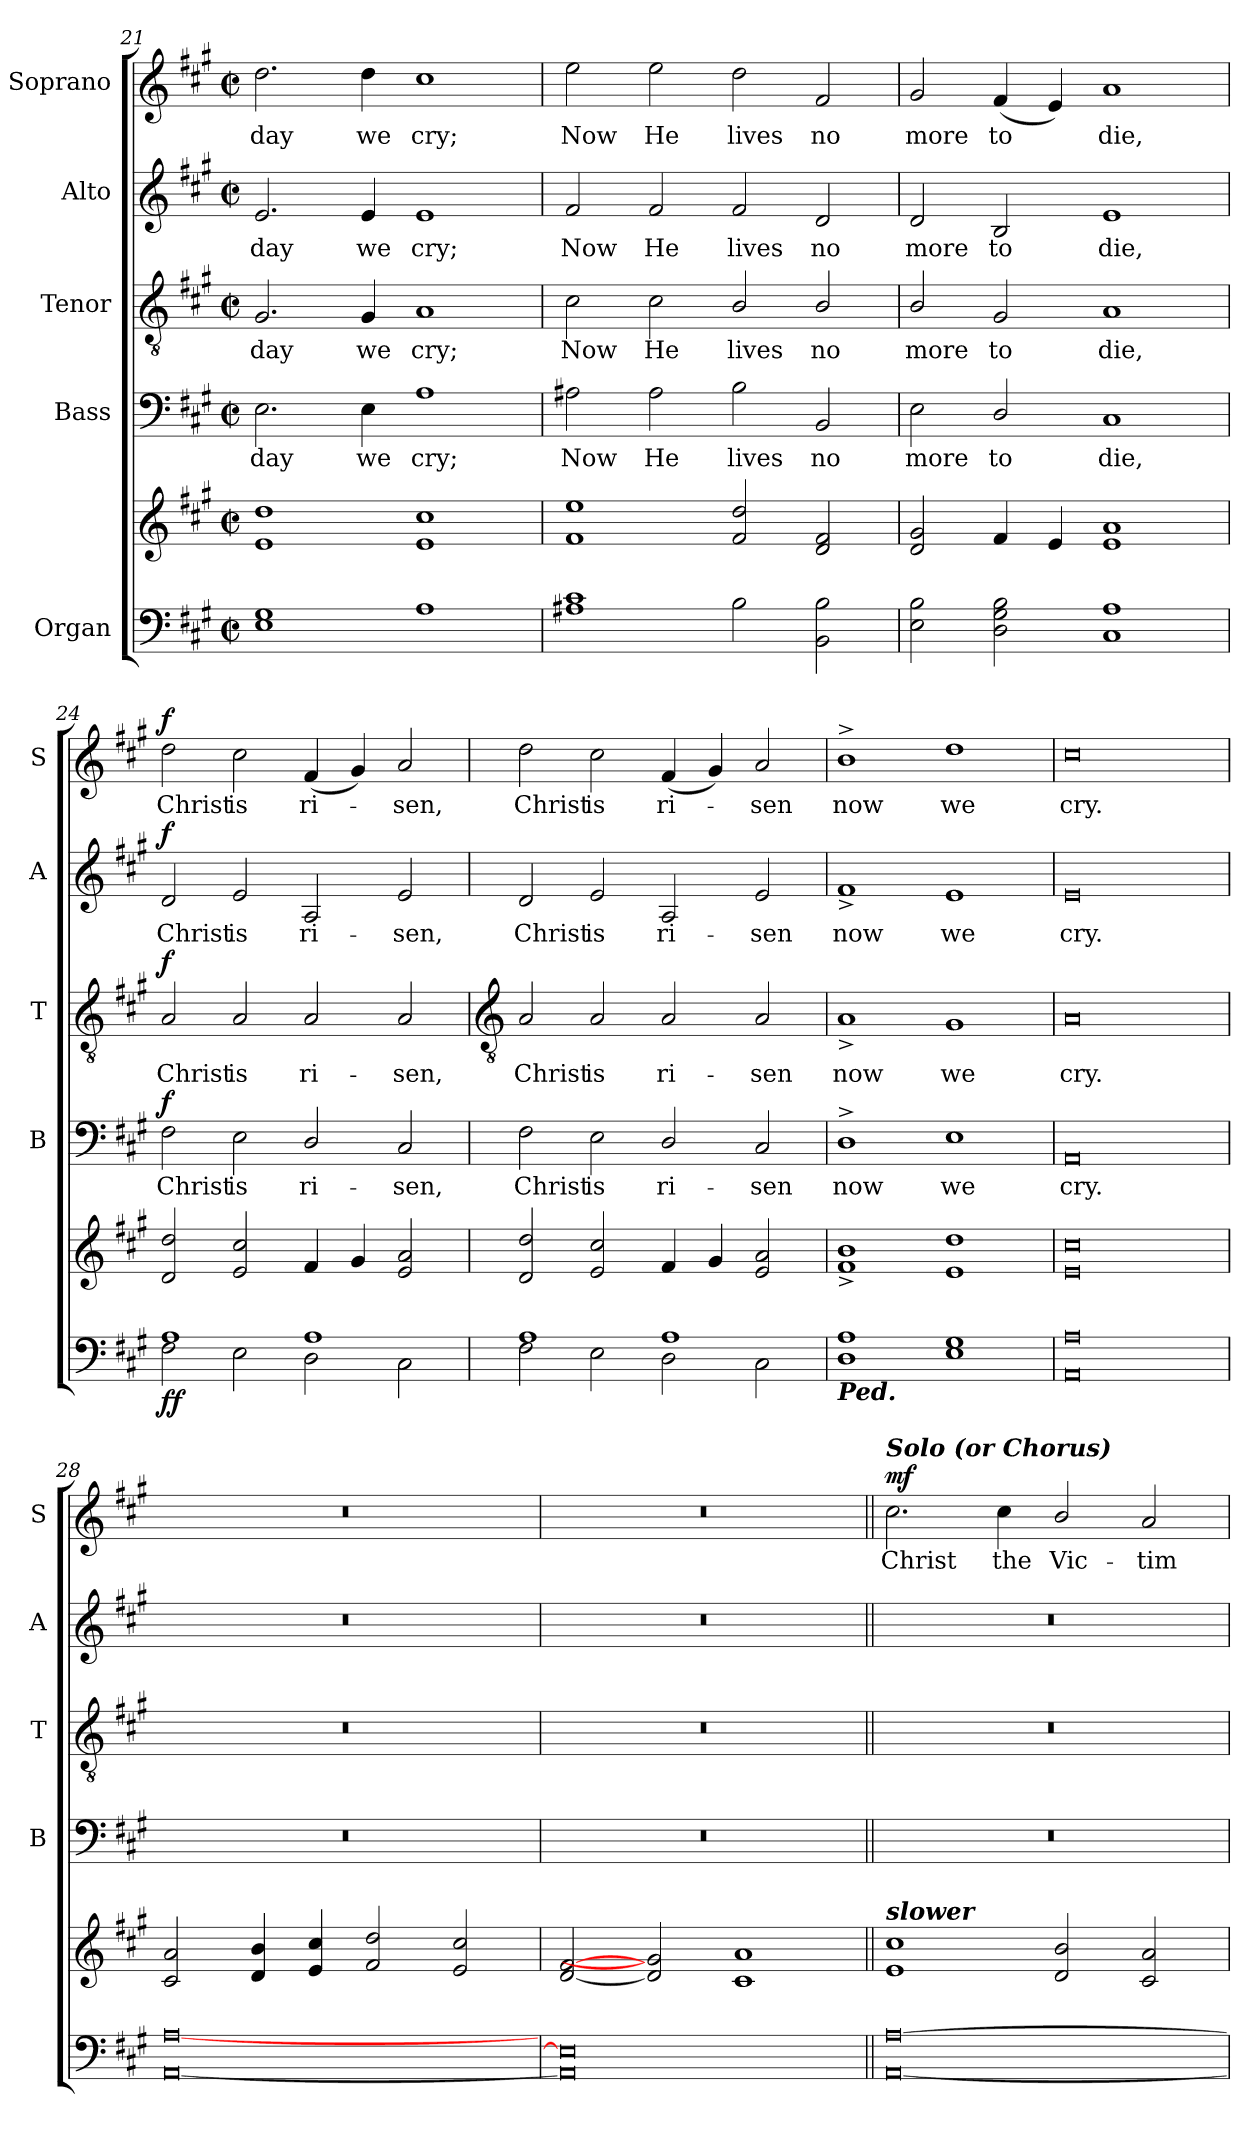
**kern	**kern	**dynam	**kern	**text	**dynam	**kern	**text	**dynam	**kern	**text	**dynam	**kern	**text	**dynam
*part5	*part5	*part5	*part4	*part4	*part4	*part3	*part3	*part3	*part2	*part2	*part2	*part1	*part1	*part1
*staff6	*staff5	*staff5/6	*staff4	*staff4	*staff4	*staff3	*staff3	*staff3	*staff2	*staff2	*staff2	*staff1	*staff1	*staff1
*I"Organ	*	*	*I"Bass	*	*	*I"Tenor	*	*	*I"Alto	*	*	*I"Soprano	*	*
*	*	*	*I'B	*	*	*I'T	*	*	*I'A	*	*	*I'S	*	*
*clefF4	*clefG2	*	*clefF4	*	*	*clefGv2	*	*	*clefG2	*	*	*clefG2	*	*
*k[f#c#g#]	*k[f#c#g#]	*	*k[f#c#g#]	*	*	*k[f#c#g#]	*	*	*k[f#c#g#]	*	*	*k[f#c#g#]	*	*
*A:	*A:	*	*A:	*	*	*A:	*	*	*A:	*	*	*A:	*	*
*M4/2	*M4/2	*	*M4/2	*	*	*M4/2	*	*	*M4/2	*	*	*M4/2	*	*
*met(c|)	*met(c|)	*	*met(c|)	*	*	*met(c|)	*	*	*met(c|)	*	*	*met(c|)	*	*
=21	=21	=21	=21	=21	=21	=21	=21	=21	=21	=21	=21	=21	=21	=21
*^	*	*	*	*	*	*	*	*	*	*	*	*	*	*
!	!	!	!	!	!LO:LY:b	!	!	!LO:LY:b	!	!	!LO:LY:b	!	!	!LO:LY:b	!
0ryy	1E\ 1G#\	1e 1dd	.	2.E	-day	.	2.G#	-day	.	2.e	-day	.	2.dd	-day	.
!	!	!	!	!	!LO:LY:b	!	!	!LO:LY:b	!	!	!LO:LY:b	!	!	!LO:LY:b	!
.	.	.	.	4E	we	.	4G#	we	.	4e	we	.	4dd	we	.
!	!	!	!	!	!LO:LY:b	!	!	!LO:LY:b	!	!	!LO:LY:b	!	!	!LO:LY:b	!
.	1A\	1e 1cc#	.	1A	cry;	.	1A	cry;	.	1e	cry;	.	1cc#	cry;	.
=22	=22	=22	=22	=22	=22	=22	=22	=22	=22	=22	=22	=22	=22	=22	=22
!	!	!	!	!	!LO:LY:b	!	!	!LO:LY:b	!	!	!LO:LY:b	!	!	!LO:LY:b	!
0ryy	1A#X\ 1c#\	1f# 1ee	.	2A#X	Now	.	2c#	Now	.	2f#	Now	.	2ee	Now	.
!	!	!	!	!	!LO:LY:b	!	!	!LO:LY:b	!	!	!LO:LY:b	!	!	!LO:LY:b	!
.	.	.	.	2A#	He	.	2c#	He	.	2f#	He	.	2ee	He	.
!	!	!	!	!	!LO:LY:b	!	!	!LO:LY:b	!	!	!LO:LY:b	!	!	!LO:LY:b	!
.	2B\	2f# 2dd	.	2B\	lives	.	2B/	lives	.	2f#	lives	.	2dd	lives	.
!	!	!	!	!	!LO:LY:b	!	!	!LO:LY:b	!	!	!LO:LY:b	!	!	!LO:LY:b	!
.	2BB\ 2B\	2d 2f#	.	2BB/	no	.	2B/	no	.	2d	no	.	2f#	no	.
=23	=23	=23	=23	=23	=23	=23	=23	=23	=23	=23	=23	=23	=23	=23	=23
!	!	!	!	!	!LO:LY:b	!	!	!LO:LY:b	!	!	!LO:LY:b	!	!	!LO:LY:b	!
0ryy	2E\ 2B\	2d 2g#	.	2E\	more	.	2B/	more	.	2d	more	.	2g#	more	.
!	!	!	!	!	!LO:LY:b	!	!	!LO:LY:b	!	!	!LO:LY:b	!	!	!LO:LY:b	!
.	2D\ 2G#\ 2B\	4f#	.	2D/	to	.	2G#	to	.	2B	to	.	(<4f#	to	.
.	.	4e	.	.	.	.	.	.	.	.	.	.	4e)	.	.
!	!	!	!	!	!LO:LY:b	!	!	!LO:LY:b	!	!	!LO:LY:b	!	!	!LO:LY:b	!
.	1C#\ 1A\	1e 1a	.	1C#	die,	.	1A	die,	.	1e	die,	.	1a	die,	.
=24	=24	=24	=24	=24	=24	=24	=24	=24	=24	=24	=24	=24	=24	=24	=24
!	!	!	!LO:DY:b=2	!	!LO:LY:b	!	!	!LO:LY:b	!	!	!LO:LY:b	!	!	!LO:LY:b	!
!	!	!	!LO:DY:n=1:b	!	!	!LO:DY:b	!	!	!LO:DY:b	!	!	!LO:DY:b	!	!	!LO:DY:b
1A/	2F#\	2d 2dd	f f	2F#	Christ	f	2A	Christ	f	2d	Christ	f	2dd	Christ	f
!	!	!	!	!	!LO:LY:b	!	!	!LO:LY:b	!	!	!LO:LY:b	!	!	!LO:LY:b	!
.	2E\	2e 2cc#	.	2E	is	.	2A	is	.	2e	is	.	2cc#	is	.
!	!	!	!	!	!LO:LY:b	!	!	!LO:LY:b	!	!	!LO:LY:b	!	!	!LO:LY:b	!
1A/	2D\	4f#	.	2D/	ri-	.	2A	ri-	.	2A	ri-	.	(<4f#	ri-	.
.	.	4g#	.	.	.	.	.	.	.	.	.	.	4g#)	.	.
!	!	!	!	!	!LO:LY:b	!	!	!LO:LY:b	!	!	!LO:LY:b	!	!	!LO:LY:b	!
.	2C#\	2e 2a	.	2C#	-sen,	.	2A	-sen,	.	2e	-sen,	.	2a	sen,	.
!!LO:LB:g=z
=25	=25	=25	=25	=25	=25	=25	=25	=25	=25	=25	=25	=25	=25	=25	=25
*	*	*	*	*	*	*	*clefGv2	*	*	*	*	*	*	*	*
!	!	!	!	!	!LO:LY:b	!	!	!LO:LY:b	!	!	!LO:LY:b	!	!	!LO:LY:b	!
1A/	2F#\	2d 2dd	.	2F#	Christ	.	2A	Christ	.	2d	Christ	.	2dd	Christ	.
!	!	!	!	!	!LO:LY:b	!	!	!LO:LY:b	!	!	!LO:LY:b	!	!	!LO:LY:b	!
.	2E\	2e 2cc#	.	2E	is	.	2A	is	.	2e	is	.	2cc#	is	.
!	!	!	!	!	!LO:LY:b	!	!	!LO:LY:b	!	!	!LO:LY:b	!	!	!LO:LY:b	!
1A/	2D\	4f#	.	2D/	ri-	.	2A	ri-	.	2A	ri-	.	(<4f#	ri-	.
.	.	4g#	.	.	.	.	.	.	.	.	.	.	4g#)	.	.
!	!	!	!	!	!LO:LY:b	!	!	!LO:LY:b	!	!	!LO:LY:b	!	!	!LO:LY:b	!
.	2C#\	2e 2a	.	2C#	-sen	.	2A	-sen	.	2e	-sen	.	2a	sen	.
=26	=26	=26	=26	=26	=26	=26	=26	=26	=26	=26	=26	=26	=26	=26	=26
!LO:TX:b:Bi:t=Ped.	!	!	!	!	!	!	!	!	!	!	!	!	!	!	!
!	!	!	!	!	!LO:LY:b	!	!	!LO:LY:b	!	!	!LO:LY:b	!	!	!LO:LY:b	!
1A/	1D\	1f#^ 1b^	.	1D^	now	.	1A^	now	.	1f#^	now	.	1b^	now	.
!	!	!	!	!	!LO:LY:b	!	!	!LO:LY:b	!	!	!LO:LY:b	!	!	!LO:LY:b	!
1ryy	1E\ 1G#\	1e 1dd	.	1E	we	.	1G#	we	.	1e	we	.	1dd	we	.
=27	=27	=27	=27	=27	=27	=27	=27	=27	=27	=27	=27	=27	=27	=27	=27
!	!	!	!	!	!LO:LY:b	!	!	!LO:LY:b	!	!	!LO:LY:b	!	!	!LO:LY:b	!
0ryy	0AA\ 0A\	0e 0cc#	.	0AA	cry.	.	0A	cry.	.	0e	cry.	.	0cc#	cry.	.
=28	=28	=28	=28	=28	=28	=28	=28	=28	=28	=28	=28	=28	=28	=28	=28
0ryy	[0AA\ [0A\	2c# 2a	.	0r	.	.	0r	.	.	0r	.	.	0r	.	.
.	.	4d 4b	.	.	.	.	.	.	.	.	.	.	.	.	.
.	.	4e 4cc#	.	.	.	.	.	.	.	.	.	.	.	.	.
.	.	2f# 2dd	.	.	.	.	.	.	.	.	.	.	.	.	.
.	.	2e 2cc#	.	.	.	.	.	.	.	.	.	.	.	.	.
=29	=29	=29	=29	=29	=29	=29	=29	=29	=29	=29	=29	=29	=29	=29	=29
0ryy	0AA\] 0E\]	[2d [2f#	.	0r	.	.	0r	.	.	0r	.	.	0r	.	.
.	.	2d] 2g#]	.	.	.	.	.	.	.	.	.	.	.	.	.
.	.	1c# 1a	.	.	.	.	.	.	.	.	.	.	.	.	.
*v	*v	*	*	*	*	*	*	*	*	*	*	*	*	*	*
=30||	=30||	=30||	=30||	=30||	=30||	=30||	=30||	=30||	=30||	=30||	=30||	=30||	=30||	=30||
*	*MM184	*	*	*	*	*	*	*	*	*	*	*	*	*
!	!	!	!	!	!	!	!	!	!	!	!	!LO:TX:a:Bi:t=Solo (or Chorus)	!	!
!	!LO:TX:a:Bi:t=slower	!	!	!	!	!	!	!	!	!	!	!	!	!
!	!	!LO:DY:b=2	!	!	!	!	!	!	!	!	!	!	!LO:LY:b	!
!	!	!LO:DY:n=1:b	!	!	!	!	!	!	!	!	!	!	!	!LO:DY:b
[0AA\ [0A\	1e 1cc#	mf mf	0r	.	.	0r	.	.	0r	.	.	2.cc#	Christ	mf
!	!	!	!	!	!	!	!	!	!	!	!	!	!LO:LY:b	!
.	.	.	.	.	.	.	.	.	.	.	.	4cc#	the	.
!	!	!	!	!	!	!	!	!	!	!	!	!	!LO:LY:b	!
.	2d/ 2b/	.	.	.	.	.	.	.	.	.	.	2b/	Vic-	.
!	!	!	!	!	!	!	!	!	!	!	!	!	!LO:LY:b	!
.	2c# 2a	.	.	.	.	.	.	.	.	.	.	2a	-tim	.
=	=	=	=	=	=	=	=	=	=	=	=	=	=	=
*-	*-	*-	*-	*-	*-	*-	*-	*-	*-	*-	*-	*-	*-	*-
